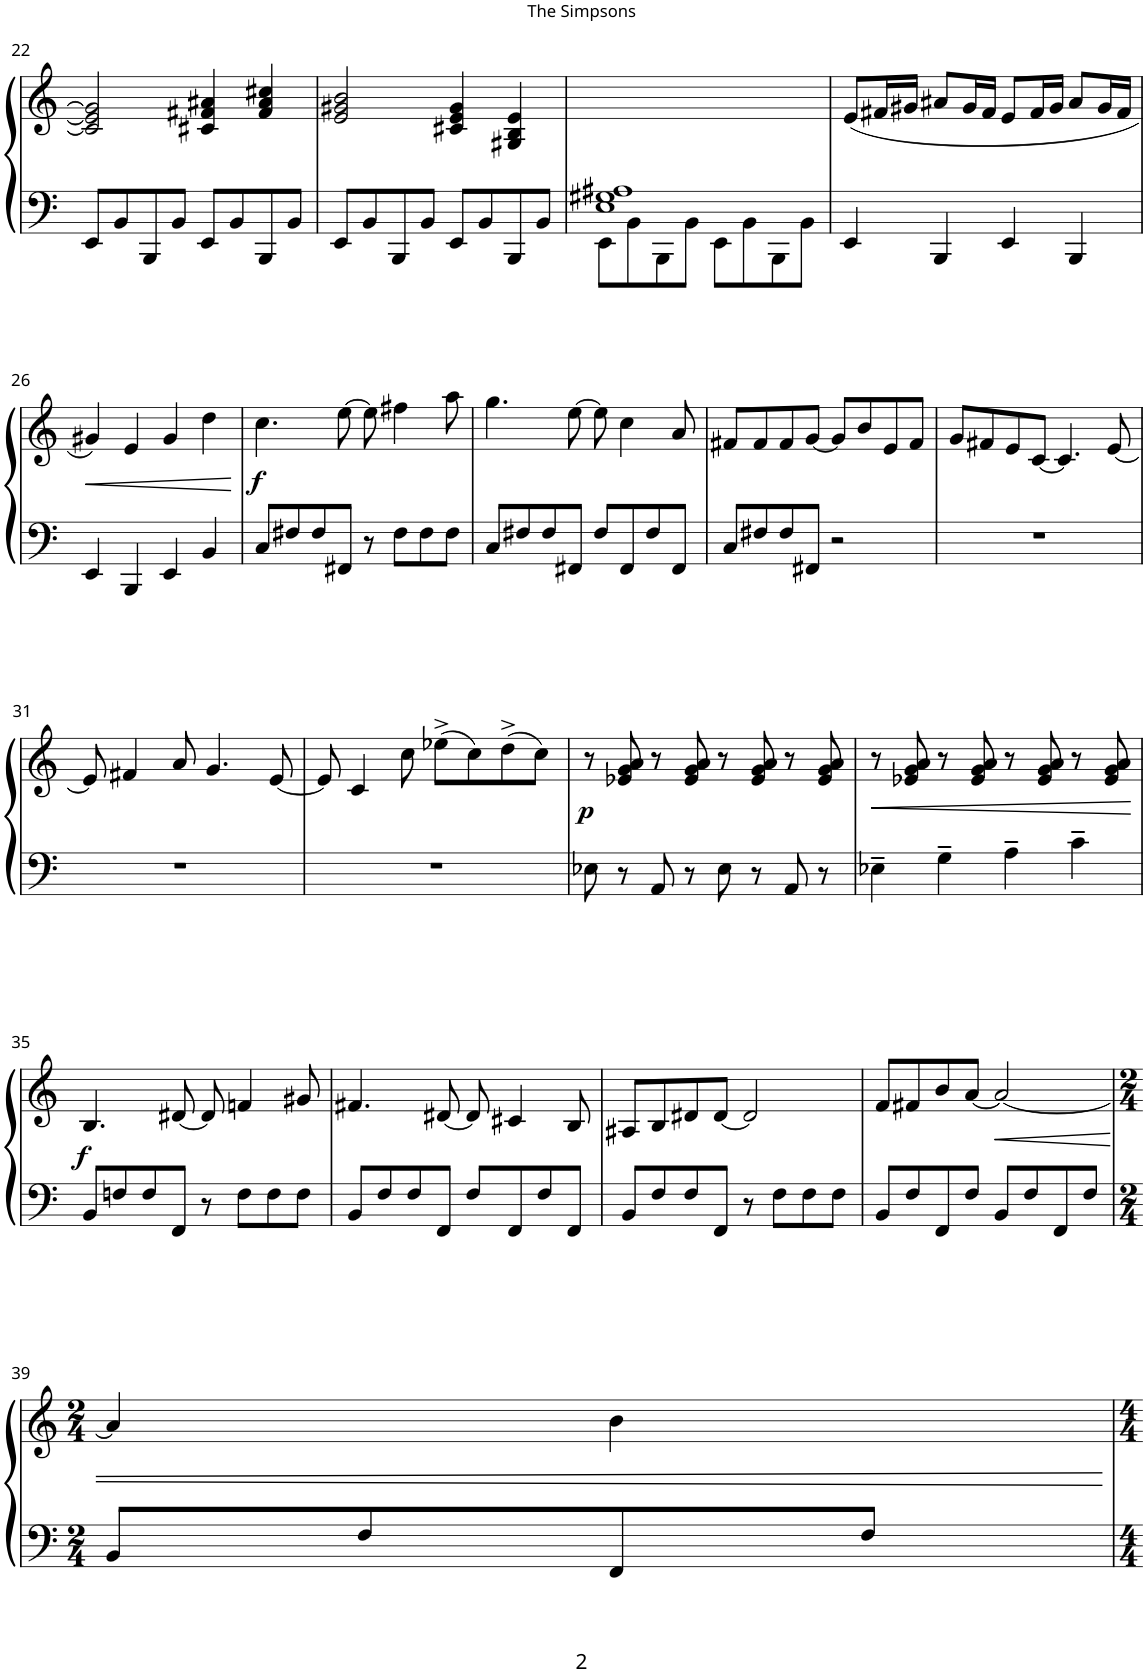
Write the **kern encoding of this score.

**kern	**kern	**dynam
*part1	*part1	*part1
*staff2	*staff1	*staff1/2
*I"Piano	*	*
*I'Pno.	*	*
!!LO:PB:g=z
*clefF4	*clefG2	*
*k[]	*k[]	*
*M4/4	*M4/4	*
=22	=22	=22
8EE/L	2c#/] 2e/] 2g#/]	.
8BB/	.	.
8BBB/	.	.
8BB/J	.	.
8EE/L	4c#X/ 4f#X/ 4a#X/	.
8BB/	.	.
8BBB/	4f#/ 4a#/ 4cc#X/	.
8BB/J	.	.
=23	=23	=23
8EE/L	2e/ 2g#X/ 2b/	.
8BB/	.	.
8BBB/	.	.
8BB/J	.	.
8EE/L	4c#X/ 4e/ 4g#/	.
8BB/	.	.
8BBB/	4G#X/ 4B/ 4e/	.
8BB/J	.	.
=24	=24	=24
*^	*	*
1E 1G#X 1A#X	8EE\L	1ryy	.
.	8BB\	.	.
.	8BBB\	.	.
.	8BB\J	.	.
.	8EE\L	.	.
.	8BB\	.	.
.	8BBB\	.	.
.	8BB\J	.	.
*v	*v	*	*
=25	=25	=25
4EE/	(8e/L	.
.	16f#X/L	.
.	16g#X/JJ	.
4BBB/	8a#X/L	.
.	16g#/L	.
.	16f#/JJ	.
4EE/	8e/L	.
.	16f#/L	.
.	16g#/JJ	.
4BBB/	8a#/L	.
.	16g#/L	.
.	16f#/JJ	.
!!LO:LB:g=z
=26	=26	=26
!	!	!LO:HP:b
4EE/	4g#X/)	<
4BBB/	4e/	.
4EE/	4g#/	.
4BB/	4dd\	.
.	.	[
=27	=27	=27
!	!	!LO:DY:b
8C/L	4.cc\	f
8F#X/	.	.
8F#/	.	.
8FF#X/J	[8ee\	.
8r	8ee\]	.
8F#\L	4ff#X\	.
8F#\	.	.
8F#\J	8aa\	.
=28	=28	=28
8C/L	4.gg\	.
8F#X/	.	.
8F#/	.	.
8FF#X/J	[8ee\	.
8F#/L	8ee\]	.
8FF#/	4cc\	.
8F#/	.	.
8FF#/J	8a/	.
=29	=29	=29
8C/L	8f#X/L	.
8F#X/	8f#/	.
8F#/	8f#/	.
8FF#X/J	[8g/J	.
2r	8g/L]	.
.	8b/	.
.	8e/	.
.	8f#/J	.
=30	=30	=30
1r	8g/L	.
.	8f#X/	.
.	8e/	.
.	[8c/J	.
.	4.c/]	.
.	[8e/	.
!!LO:LB:g=z
=31	=31	=31
1r	8e/]	.
.	4f#X/	.
.	8a/	.
.	4.g/	.
.	[8e/	.
=32	=32	=32
1r	8e/]	.
.	4c/	.
.	8cc\	.
.	(8ee-X^\L	.
.	8cc\)	.
.	(8dd^\	.
.	8cc\J)	.
=33	=33	=33
!	!	!LO:DY:b
8E-X\	8r	p
8r	8e-X/ 8g/ 8a/	.
8AA/	8r	.
8r	8e-/ 8g/ 8a/	.
8E-\	8r	.
8r	8e-/ 8g/ 8a/	.
8AA/	8r	.
8r	8e-/ 8g/ 8a/	.
=34	=34	=34
!	!	!LO:HP:b
4E-X~\	8r	<
.	8e-X/ 8g/ 8a/	.
4G~\	8r	.
.	8e-/ 8g/ 8a/	.
4A~\	8r	.
.	8e-/ 8g/ 8a/	.
4c~\	8r	.
.	8e-/ 8g/ 8a/	.
.	.	[
!!LO:LB:g=z
=35	=35	=35
!	!	!LO:DY:b
8BB/L	4.B/	f
8Fn/	.	.
8F/	.	.
8FF/J	[8d#X/	.
8r	8d#/]	.
8F\L	4fn/	.
8F\	.	.
8F\J	8g#X/	.
=36	=36	=36
8BB/L	4.f#X/	.
8F/	.	.
8F/	.	.
8FF/J	[8d#X/	.
8F/L	8d#/]	.
8FF/	4c#X/	.
8F/	.	.
8FF/J	8B/	.
=37	=37	=37
8BB/L	8A#X/L	.
8F/	8B/	.
8F/	8d#X/	.
8FF/J	[8d#/J	.
8r	2d#/]	.
8F\L	.	.
8F\	.	.
8F\J	.	.
=38	=38	=38
8BB/L	8f/L	.
8F/	8f#X/	.
8FF/	8b/	.
8F/J	[8a/J	.
!	!	!LO:HP:b
8BB/L	2a/_	<
8F/	.	.
8FF/	.	.
8F/J	.	.
!!LO:LB:g=z
=39	=39	=39
*M2/4	*M2/4	*
8BB/L	4a/]	.
8F/	.	.
8FF/	4b\	.
8F/J	.	.
.	.	[
=	=	=
*-	*-	*-
